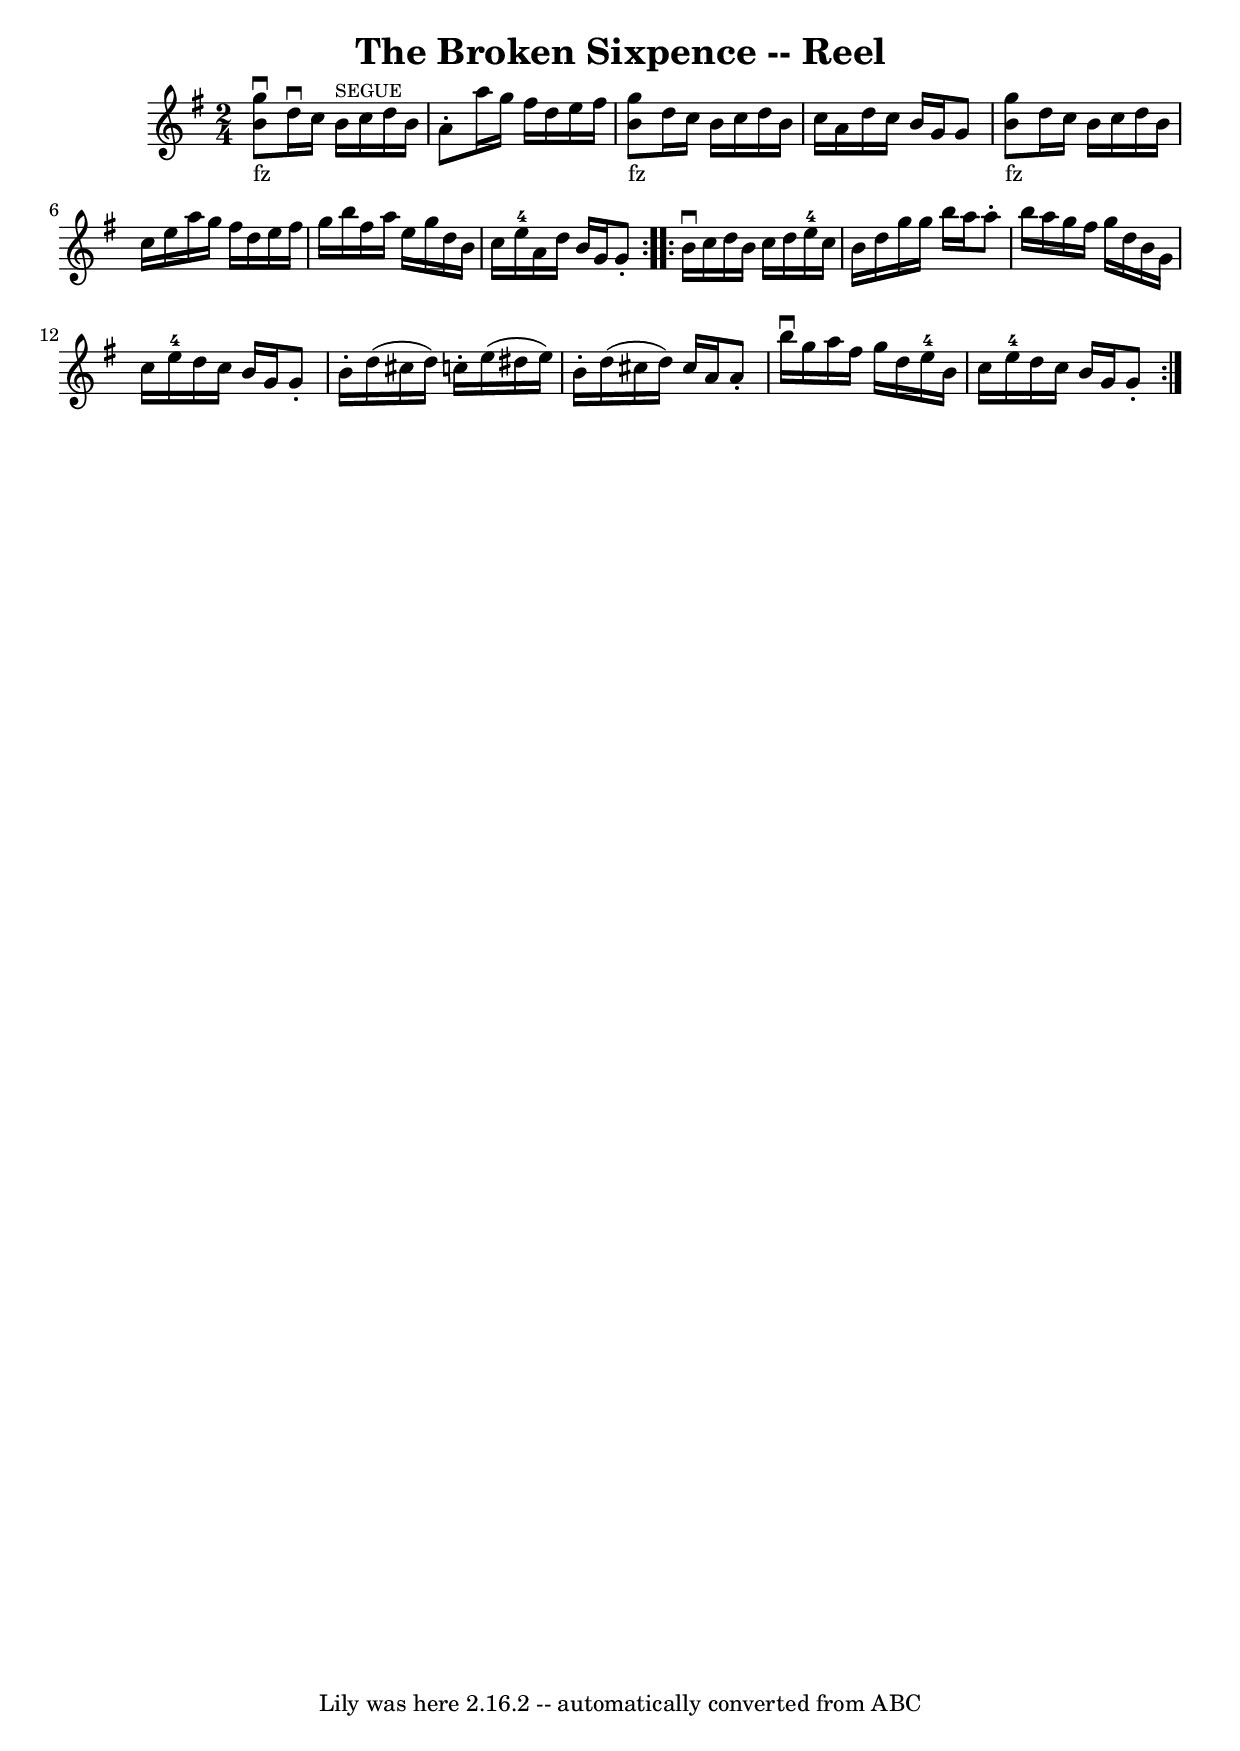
\version "2.16.2"
\include "Mammoth.ily"
\header {
	%% book = "Ryan's Mammoth Collection"
	crossRefNumber = "1"
	footnotes = "\\\\394"
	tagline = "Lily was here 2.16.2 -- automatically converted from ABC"
	title = "The Broken Sixpence -- Reel"
}
voicedefault =  {


\repeat volta 2 {
\time 2/4 
\key g \major     << b'8_"fz"^\downbow g''8   >> d''16^\downbow 
 c''16 b'16^\segue c''16 d''16 b'16    |
 a'8 -.   
a''16 g''16 fis''16 d''16 e''16 fis''16    |
       <<   
b'8_"fz" g''8   >> d''16 c''16 b'16 c''16 d''16 b'16    
|
 c''16 a'16 d''16 c''16 b'16 g'16 g'8    |
   
  << b'8_"fz" g''8   >> d''16 c''16 b'16 c''16 d''16 b'16   
 |
 c''16 e''16 a''16 g''16 fis''16 d''16 e''16    
fis''16    |
 g''16 b''16 fis''16 a''16 e''16 g''16    
d''16 b'16    |
 c''16 e''16-4 a'16 d''16 b'16 g'16 
 g'8 -.   }     \repeat volta 2 { b'16^\downbow c''16 d''16 b'16   
 c''16 d''16 e''16-4 c''16    |
 b'16 d''16 g''16    
g''16 b''16 a''16 a''8 -.   |
 b''16 a''16 g''16    
fis''16 g''16 d''16 b'16 g'16    |
 c''16 e''16-4   
d''16 c''16 b'16 g'16 g'8 -.   |
 b'16 -. d''16 (
cis''16 d''16) c''!16 -. e''16 (dis''16 e''16)   |
   
b'16 -. d''16 (cis''16 d''16) cis''16 a'16 a'8 -.   |
 
 b''16^\downbow g''16 a''16 fis''16 g''16 d''16 e''16-4   
b'16    |
 c''16 e''16-4 d''16 c''16 b'16 g'16    
g'8 -.   }   
}

\score{
    <<

	\context Staff="default"
	{
	    \voicedefault 
	}

    >>
	\layout {
	}
	\midi {}
}
